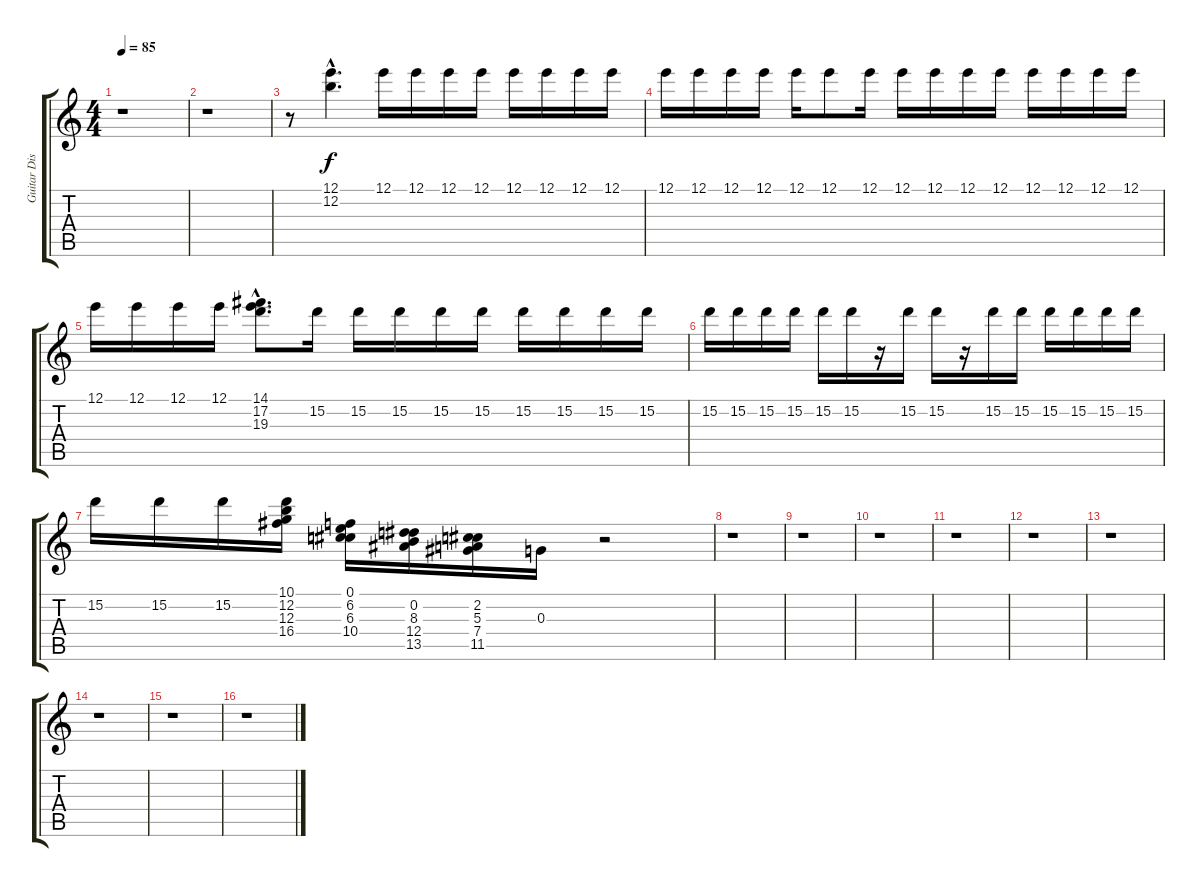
\track ("Guitar Disto" "Guitar Dis") {instrument distortionguitar}
\staff {score tabs}
\tuning (E4 B3 G3 D3 A2 E2) {hide}
\ts (4 4)
\tempo 85
\clef g2
\ks c
r.1{dy f} |
r.1 |
r.8 (12.1{hac} 12.2{hac}).4{d} 12.1.16 12.1.16 12.1.16 12.1.16 12.1.16 12.1.16 12.1.16 12.1.16 |
12.1.16 12.1.16 12.1.16 12.1.16 12.1.16 12.1.8 12.1.16 12.1.16 12.1.16 12.1.16 12.1.16 12.1.16 12.1.16 12.1.16 12.1.16 |
12.1.16 12.1.16 12.1.16 12.1.16 (14.1{hac} 17.2{hac} 19.3{hac}).8{d} 15.2.16 15.2.16 15.2.16 15.2.16 15.2.16 15.2.16 15.2.16 15.2.16 15.2.16 |
15.2.16 15.2.16 15.2.16 15.2.16 15.2.16 15.2.16 r.16 15.2.16 15.2.16 r.16 15.2.16 15.2.16 15.2.16 15.2.16 15.2.16 15.2.16 |
15.2.16 15.2.16 15.2.16 (10.1 12.2 12.3 16.4).16 (0.1 6.2 6.3 10.4).16 (0.2 8.3 12.4 13.5).16 (2.2 5.3 7.4 11.5).16 0.3.16 r.2 |
r.1 |
r.1 |
r.1 |
r.1 |
r.1 |
r.1 |
r.1 |
r.1 |
r.1
